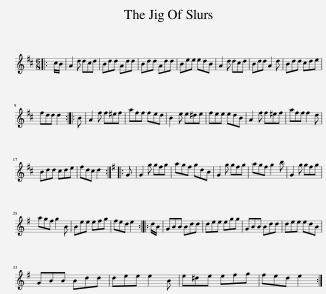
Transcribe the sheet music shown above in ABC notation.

X:1
L:1/8
M:6/8
I:linebreak $
K:D
V:1 treble
V:1
|: c/B/ | A2 d dcd | Bdd Add | Bdd Add | Bee edB | %5
 A2 d dcd | Bdd A2 d | Bdd cde |$ fdd d2 :: B | %10
 A2 f f^ef | aff fed | B2 e e^de | fee edB | A2 f f^ef | %15
 aff f2 d |$ Bdd cde | fdc d2 ::[K:G] G | G2 g gfg | %20
 agf gdB | G2 g gfg | agf g2 b | G2 g gfg |$ agf g2 B | %25
 Bee efg | fed e2 :: d/B/ | GBB Bdd | dee egg | %30
 GBB Bdd | dee edB |$ GBB Bdd | dee e2 B | e^de efg | %35
 fed e2 :| %36
